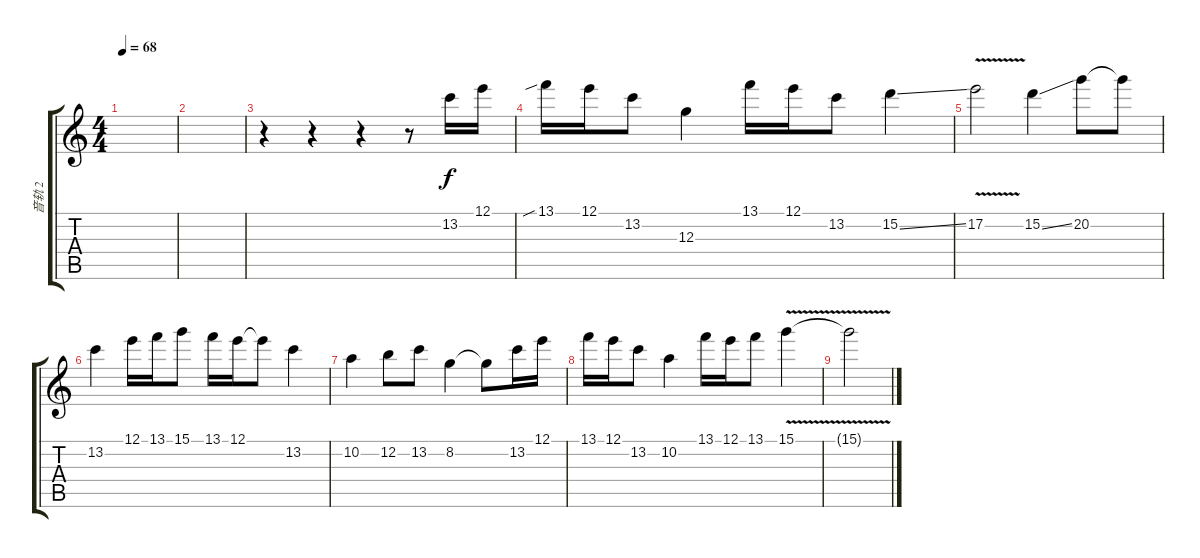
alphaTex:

\track ("音轨 2" "音轨 2") {instrument distortionguitar}
\staff {score tabs}
\tuning (E4 B3 G3 D3 A2 E2) {hide}
\ts (4 4)
\tempo 68
\clef g2
\ks c
|
|
r.4 r.4 r.4 r.8 13.2.16 12.1.16 |
13.1{sib}.16 12.1.16 13.2.8 12.3.4 13.1.16 12.1.16 13.2.8 15.2{ss}.4 |
17.2{v}.2 15.2{ss}.4 20.2.8 20.2{t}.8 |
13.2.4 12.1.16 13.1.16 15.1.8 13.1.16 12.1.16 12.1{t}.8 13.2.4 |
10.2.4 12.2.8 13.2.8 8.2.4 8.2{t}.8 13.2.16 12.1.16 |
13.1.16 12.1.16 13.2.8 10.2.4 13.1.16 12.1.16 13.1.8 15.1{v}.4 |
15.1{t}.2
